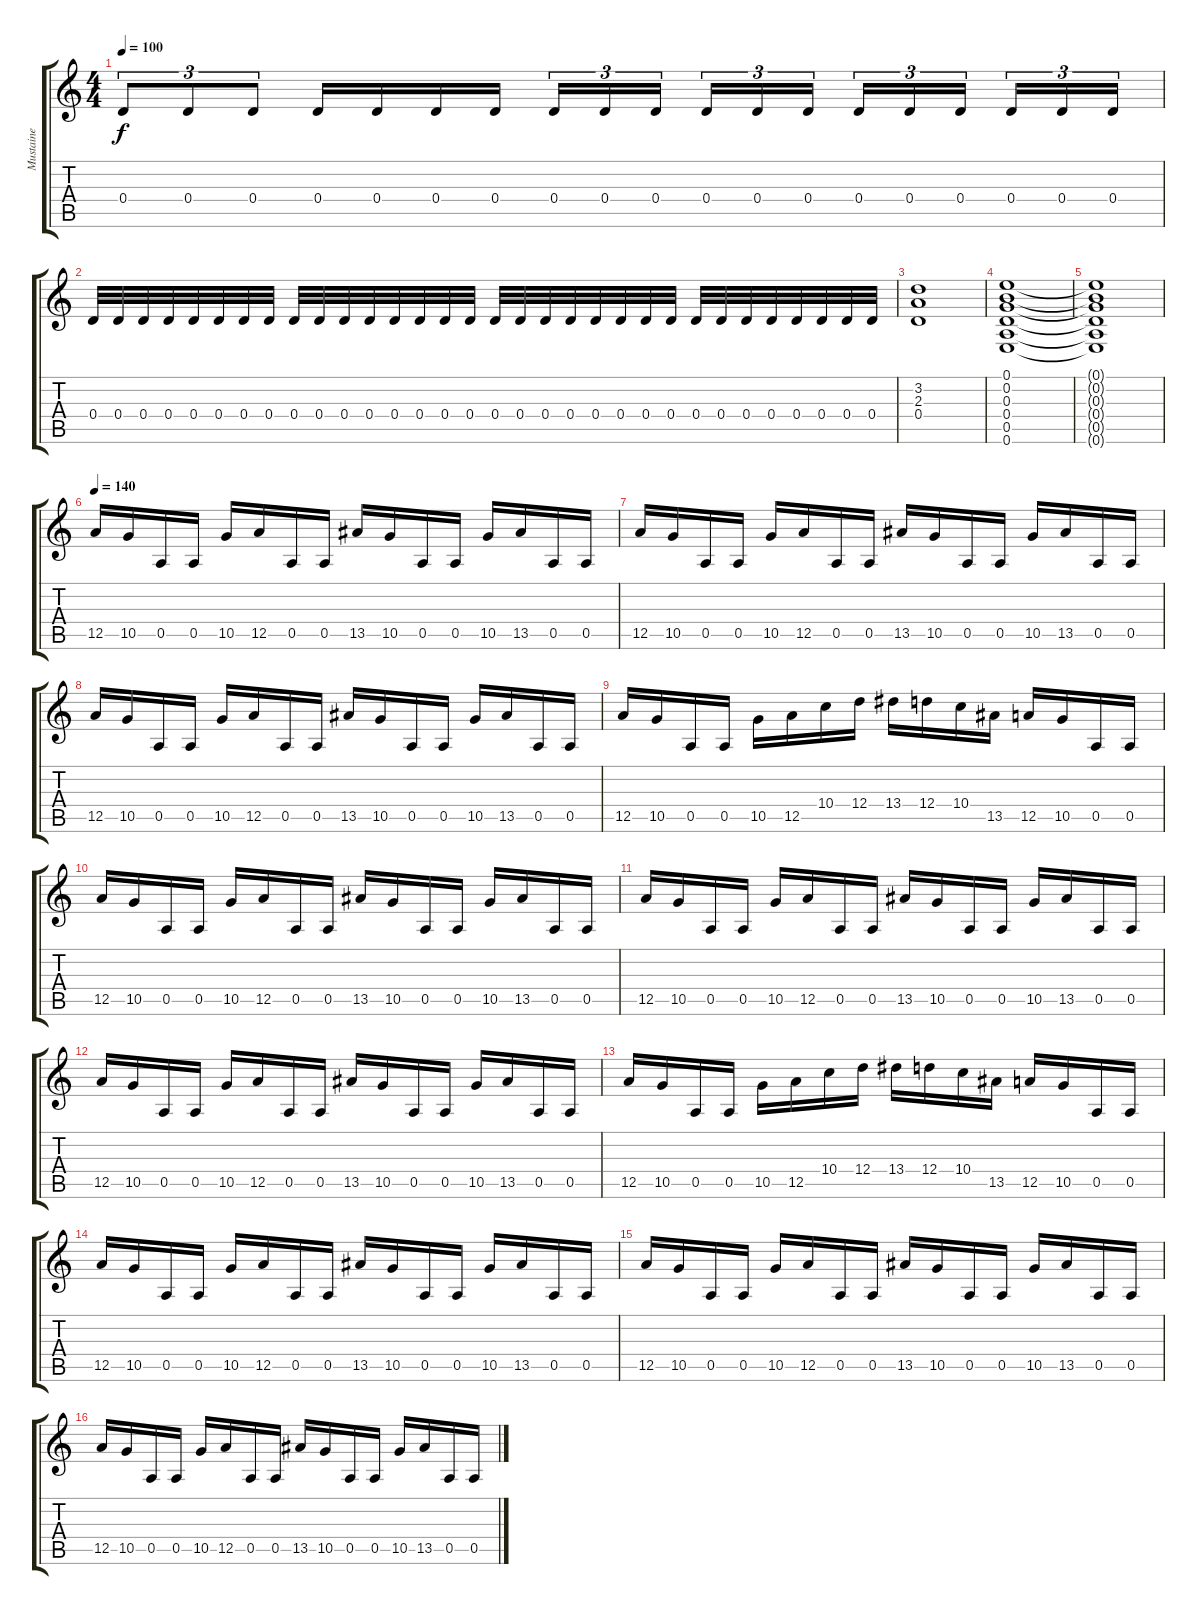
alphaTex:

\track ("Mustaine" "Mustaine") {instrument distortionguitar}
\staff {score tabs}
\tuning (E4 B3 G3 D3 A2 E2) {hide}
\ts (4 4)
\tempo 100
\clef g2
\ks c
0.4.8{tu (3 2) dy f} 0.4.8{tu (3 2)} 0.4.8{tu (3 2)} 0.4.16 0.4.16 0.4.16 0.4.16 0.4.16{tu (3 2)} 0.4.16{tu (3 2)} 0.4.16{tu (3 2)} 0.4.16{tu (3 2)} 0.4.16{tu (3 2)} 0.4.16{tu (3 2)} 0.4.16{tu (3 2)} 0.4.16{tu (3 2)} 0.4.16{tu (3 2)} 0.4.16{tu (3 2)} 0.4.16{tu (3 2)} 0.4.16{tu (3 2)} |
0.4.32 0.4.32 0.4.32 0.4.32 0.4.32 0.4.32 0.4.32 0.4.32 0.4.32 0.4.32 0.4.32 0.4.32 0.4.32 0.4.32 0.4.32 0.4.32 0.4.32 0.4.32 0.4.32 0.4.32 0.4.32 0.4.32 0.4.32 0.4.32 0.4.32 0.4.32 0.4.32 0.4.32 0.4.32 0.4.32 0.4.32 0.4.32 |
(3.2 2.3 0.4).1 |
(0.1 0.2 0.3 0.4 0.5 0.6).1{instrument reversecymbal} |
(0.1{t} 0.2{t} 0.3{t} 0.4{t} 0.5{t} 0.6{t}).1 |
\tempo 140
12.5.16{instrument distortionguitar} 10.5.16 0.5.16 0.5.16 10.5.16 12.5.16 0.5.16 0.5.16 13.5.16 10.5.16 0.5.16 0.5.16 10.5.16 13.5.16 0.5.16 0.5.16 |
12.5.16 10.5.16 0.5.16 0.5.16 10.5.16 12.5.16 0.5.16 0.5.16 13.5.16 10.5.16 0.5.16 0.5.16 10.5.16 13.5.16 0.5.16 0.5.16 |
12.5.16 10.5.16 0.5.16 0.5.16 10.5.16 12.5.16 0.5.16 0.5.16 13.5.16 10.5.16 0.5.16 0.5.16 10.5.16 13.5.16 0.5.16 0.5.16 |
12.5.16 10.5.16 0.5.16 0.5.16 10.5.16 12.5.16 10.4.16 12.4.16 13.4.16 12.4.16 10.4.16 13.5.16 12.5.16 10.5.16 0.5.16 0.5.16 |
12.5.16 10.5.16 0.5.16 0.5.16 10.5.16 12.5.16 0.5.16 0.5.16 13.5.16 10.5.16 0.5.16 0.5.16 10.5.16 13.5.16 0.5.16 0.5.16 |
12.5.16 10.5.16 0.5.16 0.5.16 10.5.16 12.5.16 0.5.16 0.5.16 13.5.16 10.5.16 0.5.16 0.5.16 10.5.16 13.5.16 0.5.16 0.5.16 |
12.5.16 10.5.16 0.5.16 0.5.16 10.5.16 12.5.16 0.5.16 0.5.16 13.5.16 10.5.16 0.5.16 0.5.16 10.5.16 13.5.16 0.5.16 0.5.16 |
12.5.16 10.5.16 0.5.16 0.5.16 10.5.16 12.5.16 10.4.16 12.4.16 13.4.16 12.4.16 10.4.16 13.5.16 12.5.16 10.5.16 0.5.16 0.5.16 |
12.5.16 10.5.16 0.5.16 0.5.16 10.5.16 12.5.16 0.5.16 0.5.16 13.5.16 10.5.16 0.5.16 0.5.16 10.5.16 13.5.16 0.5.16 0.5.16 |
12.5.16 10.5.16 0.5.16 0.5.16 10.5.16 12.5.16 0.5.16 0.5.16 13.5.16 10.5.16 0.5.16 0.5.16 10.5.16 13.5.16 0.5.16 0.5.16 |
12.5.16 10.5.16 0.5.16 0.5.16 10.5.16 12.5.16 0.5.16 0.5.16 13.5.16 10.5.16 0.5.16 0.5.16 10.5.16 13.5.16 0.5.16 0.5.16
